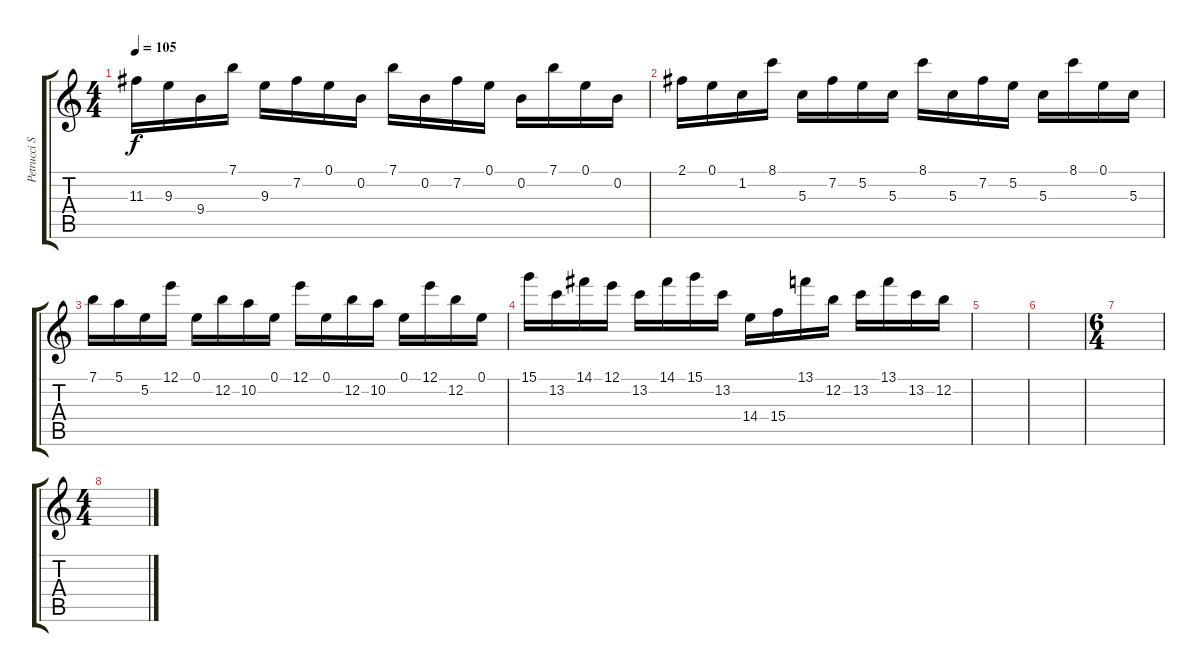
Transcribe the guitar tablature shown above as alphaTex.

\track ("Petrucci Solo" "Petrucci S") {instrument distortionguitar}
\staff {score tabs}
\tuning (E4 B3 G3 D3 A2 E2) {hide}
\ts (4 4)
\tempo 105
\clef g2
\ks c
11.3.16{dy f volume 12} 9.3.16 9.4.16 7.1.16 9.3.16 7.2.16 0.1.16 0.2.16 7.1.16 0.2.16 7.2.16 0.1.16 0.2.16 7.1.16 0.1.16 0.2.16 |
2.1.16 0.1.16 1.2.16 8.1.16 5.3.16 7.2.16 5.2.16 5.3.16 8.1.16 5.3.16 7.2.16 5.2.16 5.3.16 8.1.16 0.1.16 5.3.16 |
7.1.16 5.1.16 5.2.16 12.1.16 0.1.16 12.2.16 10.2.16 0.1.16 12.1.16 0.1.16 12.2.16 10.2.16 0.1.16 12.1.16 12.2.16 0.1.16 |
15.1.16 13.2.16 14.1.16 12.1.16 13.2.16 14.1.16 15.1.16 13.2.16 14.4.16 15.4.16 13.1.16 12.2.16 13.2.16 13.1.16 13.2.16 12.2.16 |
|
|
\ts (6 4)
|
\ts (4 4)
